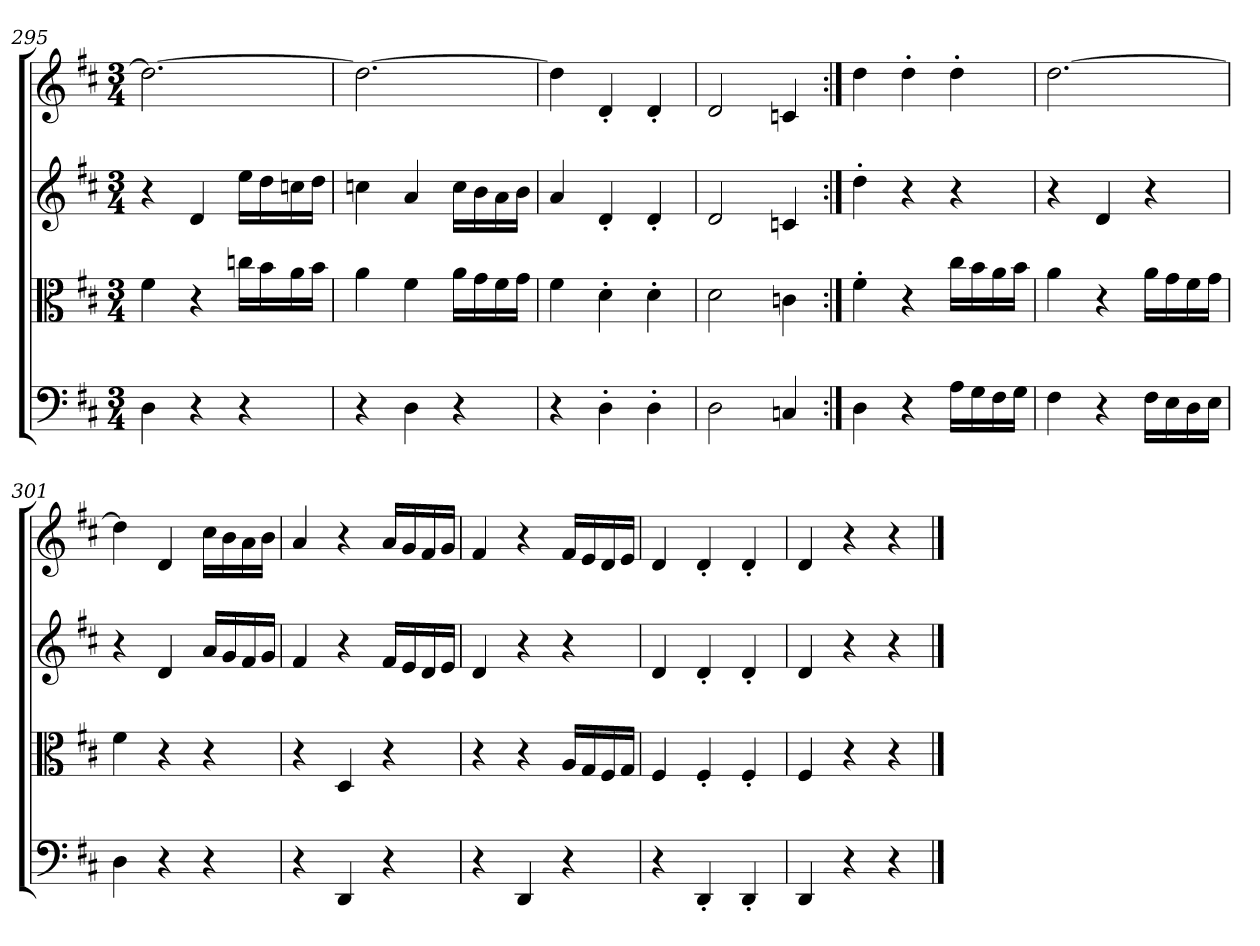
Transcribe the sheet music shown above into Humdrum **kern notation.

**kern	**kern	**kern	**kern
*part4	*part3	*part2	*part1
*staff4	*staff3	*staff2	*staff1
*clefF4	*clefC3	*clefG2	*clefG2
*k[f#c#]	*k[f#c#]	*k[f#c#]	*k[f#c#]
*D:	*D:	*D:	*D:
*M3/4	*M3/4	*M3/4	*M3/4
=295	=295	=295	=295
4D\	4f#\	4r	2.dd\_
4r	4r	4d/	.
4r	16ccn\LL	16ee\LL	.
.	16b\	16dd\	.
.	16a\	16ccn\	.
.	16b\JJ	16dd\JJ	.
=296	=296	=296	=296
4r	4a\	4ccn\	2.dd\_
4D\	4f#\	4a/	.
4r	16a\LL	16cc\LL	.
.	16g\	16b\	.
.	16f#\	16a\	.
.	16g\JJ	16b\JJ	.
=297	=297	=297	=297
4r	4f#\	4a/	4dd\]
4D'\	4d'\	4d'/	4d'/
4D'\	4d'\	4d'/	4d'/
=298	=298	=298	=298
2D\	2d\	2d/	2d/
4Cn/	4cn\	4cn/	4cn/
=299:|!	=299:|!	=299:|!	=299:|!
4D\	4f#'\	4dd'\	4dd\
4r	4r	4r	4dd'\
16A\LL	16cc#\LL	4r	4dd'\
16G\	16b\	.	.
16F#\	16a\	.	.
16G\JJ	16b\JJ	.	.
=300	=300	=300	=300
4F#\	4a\	4r	[2.dd\
4r	4r	4d/	.
16F#\LL	16a\LL	4r	.
16E\	16g\	.	.
16D\	16f#\	.	.
16E\JJ	16g\JJ	.	.
=301	=301	=301	=301
4D\	4f#\	4r	4dd\]
4r	4r	4d/	4d/
4r	4r	16a/LL	16cc#\LL
.	.	16g/	16b\
.	.	16f#/	16a\
.	.	16g/JJ	16b\JJ
=302	=302	=302	=302
4r	4r	4f#/	4a/
4DD/	4D/	4r	4r
4r	4r	16f#/LL	16a/LL
.	.	16e/	16g/
.	.	16d/	16f#/
.	.	16e/JJ	16g/JJ
=303	=303	=303	=303
4r	4r	4d/	4f#/
4DD/	4r	4r	4r
4r	16A/LL	4r	16f#/LL
.	16G/	.	16e/
.	16F#/	.	16d/
.	16G/JJ	.	16e/JJ
=304	=304	=304	=304
4r	4F#/	4d/	4d/
4DD'/	4F#'/	4d'/	4d'/
4DD'/	4F#'/	4d'/	4d'/
=305	=305	=305	=305
4DD/	4F#/	4d/	4d/
4r	4r	4r	4r
4r	4r	4r	4r
==	==	==	==
*-	*-	*-	*-
